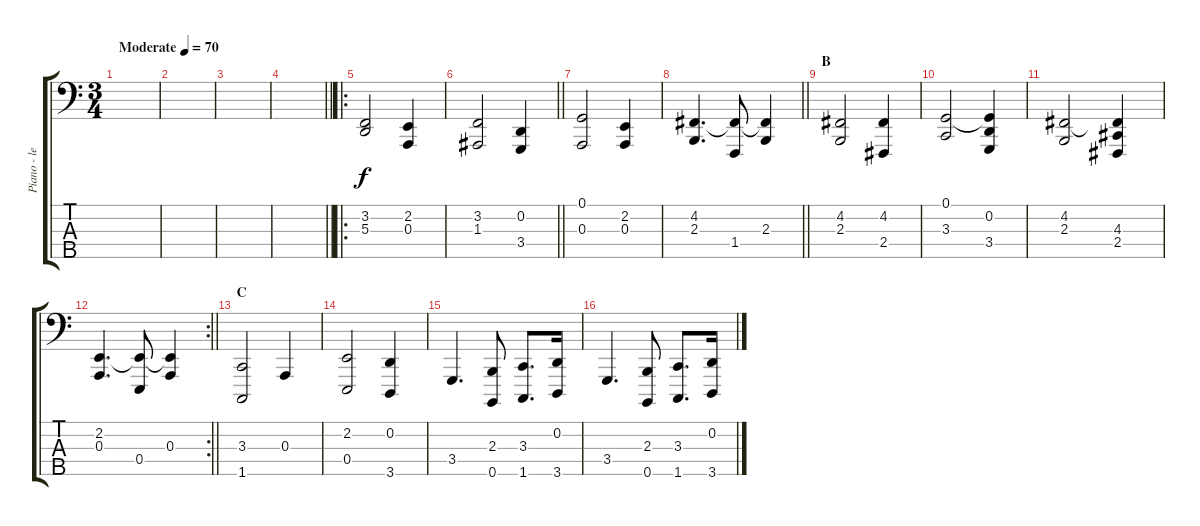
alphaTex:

\track ("Piano - left" "Piano - le") {instrument brightacousticpiano}
\staff {score tabs}
\tuning (G2 D2 A1 E1 B0) {hide}
\ts (3 4)
\tempo (70 "Moderate")
\clef f4
\ks c
|
|
|
\barLineRight lightlight
|
\ro
(3.2 5.3).2 (2.2 0.3).4 |
\barLineRight lightlight
(3.2 1.3).2 (0.2 3.4).4 |
(0.1 0.3).2 (2.2 0.3).4 |
\barLineRight lightlight
(4.2 2.3).4{d} (4.2{t} 1.4).8 (4.2{t} 2.3).4 |
\section ("" "B")
(4.2 2.3).2 (4.2 2.4).4 |
(0.1 3.3).2 (0.1{t} 0.2 3.4).4 |
(4.2 2.3).2 (4.2{t} 4.3 2.4).4 |
\rc 2
\barLineRight lightlight
(2.2 0.3).4{d} (2.2{t} 0.4).8 (2.2{t} 0.3).4 |
\section ("" "C")
(3.3 1.5).2 0.3.4 |
(2.2 0.4).2 (0.2 3.5).4 |
3.4.4{d} (2.3 0.5).8 (3.3 1.5).8{d} (0.2 3.5).16 |
3.4.4{d} (2.3 0.5).8 (3.3 1.5).8{d} (0.2 3.5).16
